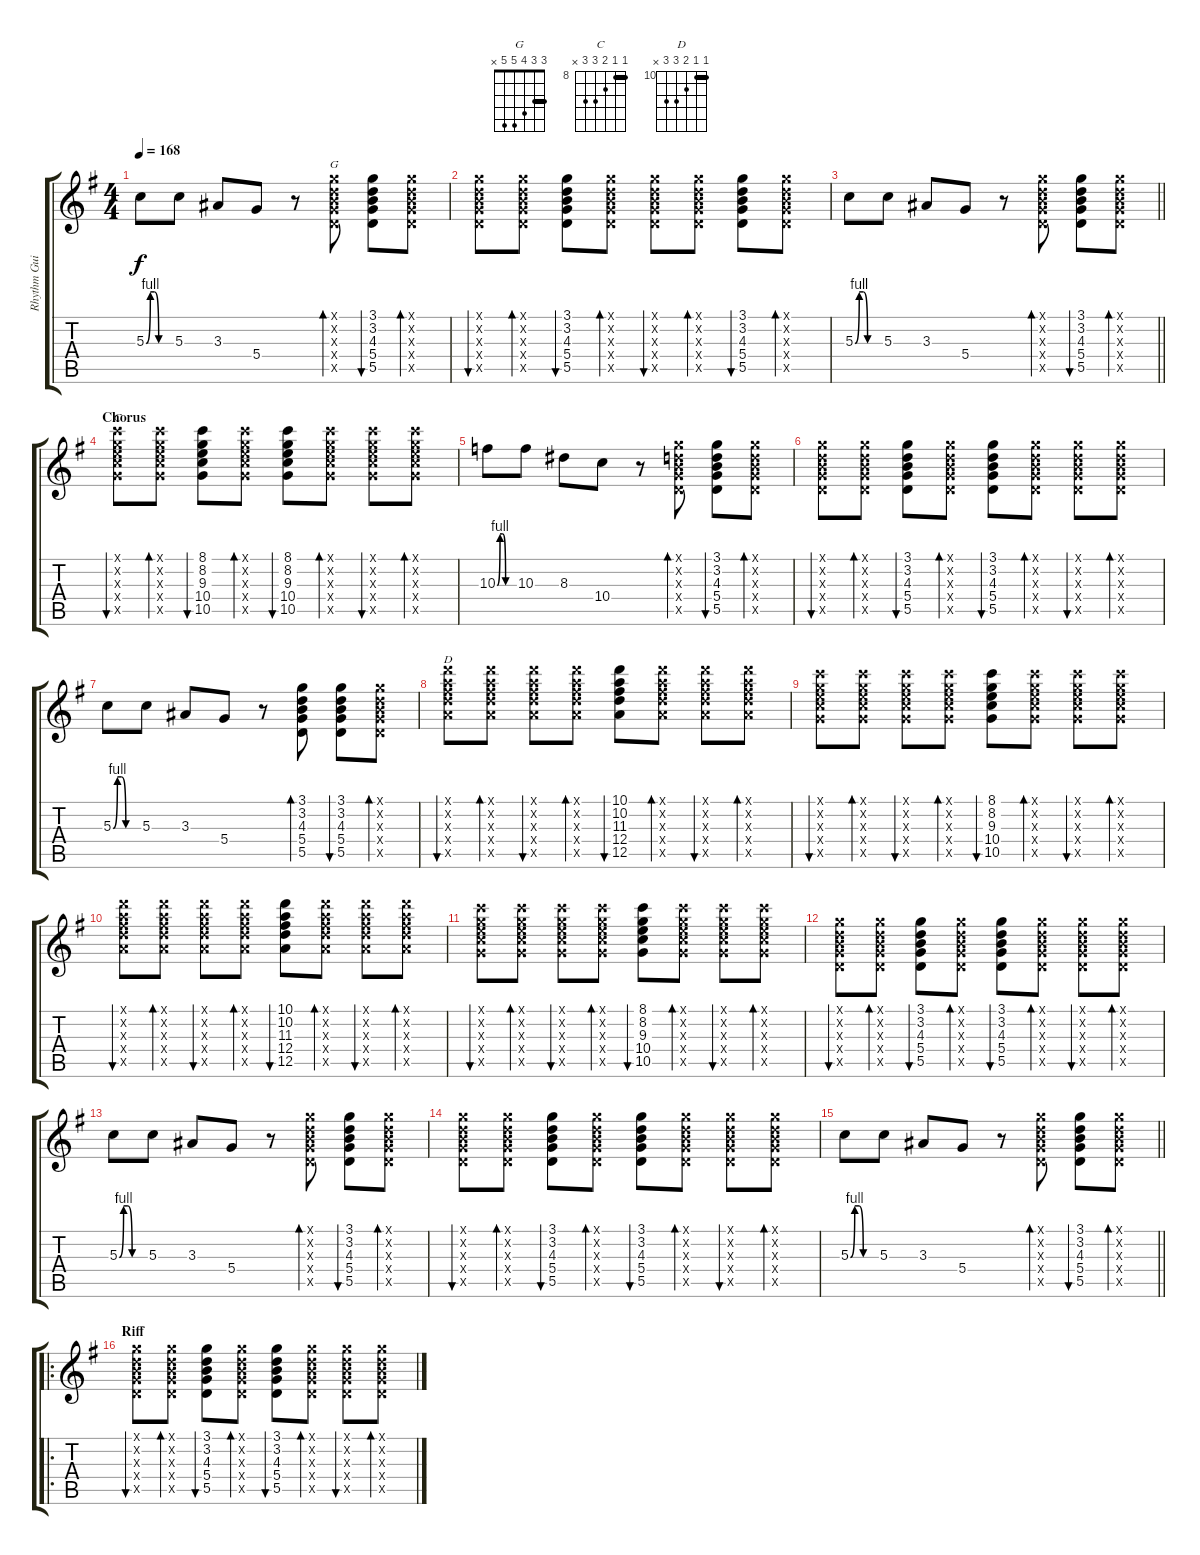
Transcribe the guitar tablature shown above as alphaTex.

\track ("Rhythm Guitar" "Rhythm Gui") {instrument distortionguitar}
\staff {score tabs}
\tuning (E4 B3 G3 D3 A2 E2) {hide}
\chord ("G" 3 3 4 5 5 x) {barre 3}
\chord ("C" 8 8 9 10 10 x) {firstfret 8 barre 8}
\chord ("D" 10 10 11 12 12 x) {firstfret 10 barre 10}
\ts (4 4)
\tempo 168
\clef g2
\ks g
5.3{be (custom 0 0 10 4 20 4 30 0 60 0)}.8{dy f} 5.3.8 3.3.8 5.4.8 r.8 (3.1{x} 3.2{x} 4.3{x} 5.4{x} 5.5{x}).8{bd 30 ch "G"} (3.1 3.2 4.3 5.4 5.5).8{bu 30} (3.1{x} 3.2{x} 4.3{x} 5.4{x} 5.5{x}).8{bd 30} |
(3.1{x} 3.2{x} 4.3{x} 5.4{x} 5.5{x}).8{bu 30} (3.1{x} 3.2{x} 4.3{x} 5.4{x} 5.5{x}).8{bd 30} (3.1 3.2 4.3 5.4 5.5).8{bu 30} (3.1{x} 3.2{x} 4.3{x} 5.4{x} 5.5{x}).8{bd 30} (3.1{x} 3.2{x} 4.3{x} 5.4{x} 5.5{x}).8{bu 30} (3.1{x} 3.2{x} 4.3{x} 5.4{x} 5.5{x}).8{bd 30} (3.1 3.2 4.3 5.4 5.5).8{bu 30} (3.1{x} 3.2{x} 4.3{x} 5.4{x} 5.5{x}).8{bd 30} |
\barLineRight lightlight
5.3{be (custom 0 0 10 4 20 4 30 0 60 0)}.8 5.3.8 3.3.8 5.4.8 r.8 (3.1{x} 3.2{x} 4.3{x} 5.4{x} 5.5{x}).8{bd 30} (3.1 3.2 4.3 5.4 5.5).8{bu 30} (3.1{x} 3.2{x} 4.3{x} 5.4{x} 5.5{x}).8{bd 30} |
\section ("" "Chorus")
(8.1{x} 8.2{x} 9.3{x} 10.4{x} 10.5{x}).8{bu 30 ch "C"} (8.1{x} 8.2{x} 9.3{x} 10.4{x} 10.5{x}).8{bd 30} (8.1 8.2 9.3 10.4 10.5).8{bu 30} (8.1{x} 8.2{x} 9.3{x} 10.4{x} 10.5{x}).8{bd 30} (8.1 8.2 9.3 10.4 10.5).8{bu 30} (8.1{x} 8.2{x} 9.3{x} 10.4{x} 10.5{x}).8{bd 30} (8.1{x} 8.2{x} 9.3{x} 10.4{x} 10.5{x}).8{bu 30} (8.1{x} 8.2{x} 9.3{x} 10.4{x} 10.5{x}).8{bd 30} |
10.3{be (custom 0 0 10 4 20 4 30 0 60 0)}.8 10.3.8 8.3.8 10.4.8 r.8 (3.1{x} 3.2{x} 4.3{x} 5.4{x} 5.5{x}).8{bd 30} (3.1 3.2 4.3 5.4 5.5).8{bu 30} (3.1{x} 3.2{x} 4.3{x} 5.4{x} 5.5{x}).8{bd 30} |
(3.1{x} 3.2{x} 4.3{x} 5.4{x} 5.5{x}).8{bu 30} (3.1{x} 3.2{x} 4.3{x} 5.4{x} 5.5{x}).8{bd 30} (3.1 3.2 4.3 5.4 5.5).8{bu 30} (3.1{x} 3.2{x} 4.3{x} 5.4{x} 5.5{x}).8{bd 30} (3.1 3.2 4.3 5.4 5.5).8{bu 30} (3.1{x} 3.2{x} 4.3{x} 5.4{x} 5.5{x}).8{bd 30} (3.1{x} 3.2{x} 4.3{x} 5.4{x} 5.5{x}).8{bu 30} (3.1{x} 3.2{x} 4.3{x} 5.4{x} 5.5{x}).8{bd 30} |
5.3{be (custom 0 0 10 4 20 4 30 0 60 0)}.8 5.3.8 3.3.8 5.4.8 r.8 (3.1 3.2 4.3 5.4 5.5).8{bd 30} (3.1 3.2 4.3 5.4 5.5).8{bu 30} (3.1{x} 3.2{x} 4.3{x} 5.4{x} 5.5{x}).8{bd 30} |
(10.1{x} 10.2{x} 11.3{x} 12.4{x} 12.5{x}).8{bu 30 ch "D"} (10.1{x} 10.2{x} 11.3{x} 12.4{x} 12.5{x}).8{bd 30} (10.1{x} 10.2{x} 11.3{x} 12.4{x} 12.5{x}).8{bu 30} (10.1{x} 10.2{x} 11.3{x} 12.4{x} 12.5{x}).8{bd 30} (10.1 10.2 11.3 12.4 12.5).8{bu 30} (10.1{x} 10.2{x} 11.3{x} 12.4{x} 12.5{x}).8{bd 30} (10.1{x} 10.2{x} 11.3{x} 12.4{x} 12.5{x}).8{bu 30} (10.1{x} 10.2{x} 11.3{x} 12.4{x} 12.5{x}).8{bd 30} |
(8.1{x} 8.2{x} 9.3{x} 10.4{x} 10.5{x}).8{bu 30} (8.1{x} 8.2{x} 9.3{x} 10.4{x} 10.5{x}).8{bd 30} (8.1{x} 8.2{x} 9.3{x} 10.4{x} 10.5{x}).8{bu 30} (8.1{x} 8.2{x} 9.3{x} 10.4{x} 10.5{x}).8{bd 30} (8.1 8.2 9.3 10.4 10.5).8{bu 30} (8.1{x} 8.2{x} 9.3{x} 10.4{x} 10.5{x}).8{bd 30} (8.1{x} 8.2{x} 9.3{x} 10.4{x} 10.5{x}).8{bu 30} (8.1{x} 8.2{x} 9.3{x} 10.4{x} 10.5{x}).8{bd 30} |
(10.1{x} 10.2{x} 11.3{x} 12.4{x} 12.5{x}).8{bu 30} (10.1{x} 10.2{x} 11.3{x} 12.4{x} 12.5{x}).8{bd 30} (10.1{x} 10.2{x} 11.3{x} 12.4{x} 12.5{x}).8{bu 30} (10.1{x} 10.2{x} 11.3{x} 12.4{x} 12.5{x}).8{bd 30} (10.1 10.2 11.3 12.4 12.5).8{bu 30} (10.1{x} 10.2{x} 11.3{x} 12.4{x} 12.5{x}).8{bd 30} (10.1{x} 10.2{x} 11.3{x} 12.4{x} 12.5{x}).8{bu 30} (10.1{x} 10.2{x} 11.3{x} 12.4{x} 12.5{x}).8{bd 30} |
(8.1{x} 8.2{x} 9.3{x} 10.4{x} 10.5{x}).8{bu 30} (8.1{x} 8.2{x} 9.3{x} 10.4{x} 10.5{x}).8{bd 30} (8.1{x} 8.2{x} 9.3{x} 10.4{x} 10.5{x}).8{bu 30} (8.1{x} 8.2{x} 9.3{x} 10.4{x} 10.5{x}).8{bd 30} (8.1 8.2 9.3 10.4 10.5).8{bu 30} (8.1{x} 8.2{x} 9.3{x} 10.4{x} 10.5{x}).8{bd 30} (8.1{x} 8.2{x} 9.3{x} 10.4{x} 10.5{x}).8{bu 30} (8.1{x} 8.2{x} 9.3{x} 10.4{x} 10.5{x}).8{bd 30} |
(3.1{x} 3.2{x} 4.3{x} 5.4{x} 5.5{x}).8{bu 30} (3.1{x} 3.2{x} 4.3{x} 5.4{x} 5.5{x}).8{bd 30} (3.1 3.2 4.3 5.4 5.5).8{bu 30} (3.1{x} 3.2{x} 4.3{x} 5.4{x} 5.5{x}).8{bd 30} (3.1 3.2 4.3 5.4 5.5).8{bu 30} (3.1{x} 3.2{x} 4.3{x} 5.4{x} 5.5{x}).8{bd 30} (3.1{x} 3.2{x} 4.3{x} 5.4{x} 5.5{x}).8{bu 30} (3.1{x} 3.2{x} 4.3{x} 5.4{x} 5.5{x}).8{bd 30} |
5.3{be (custom 0 0 10 4 20 4 30 0 60 0)}.8 5.3.8 3.3.8 5.4.8 r.8 (3.1{x} 3.2{x} 4.3{x} 5.4{x} 5.5{x}).8{bd 30} (3.1 3.2 4.3 5.4 5.5).8{bu 30} (3.1{x} 3.2{x} 4.3{x} 5.4{x} 5.5{x}).8{bd 30} |
(3.1{x} 3.2{x} 4.3{x} 5.4{x} 5.5{x}).8{bu 30} (3.1{x} 3.2{x} 4.3{x} 5.4{x} 5.5{x}).8{bd 30} (3.1 3.2 4.3 5.4 5.5).8{bu 30} (3.1{x} 3.2{x} 4.3{x} 5.4{x} 5.5{x}).8{bd 30} (3.1 3.2 4.3 5.4 5.5).8{bu 30} (3.1{x} 3.2{x} 4.3{x} 5.4{x} 5.5{x}).8{bd 30} (3.1{x} 3.2{x} 4.3{x} 5.4{x} 5.5{x}).8{bu 30} (3.1{x} 3.2{x} 4.3{x} 5.4{x} 5.5{x}).8{bd 30} |
\barLineRight lightlight
5.3{be (custom 0 0 10 4 20 4 30 0 60 0)}.8 5.3.8 3.3.8 5.4.8 r.8 (3.1{x} 3.2{x} 4.3{x} 5.4{x} 5.5{x}).8{bd 30} (3.1 3.2 4.3 5.4 5.5).8{bu 30} (3.1{x} 3.2{x} 4.3{x} 5.4{x} 5.5{x}).8{bd 30} |
\ro
\section ("" "Riff")
(3.1{x} 3.2{x} 4.3{x} 5.4{x} 5.5{x}).8{bu 30} (3.1{x} 3.2{x} 4.3{x} 5.4{x} 5.5{x}).8{bd 30} (3.1 3.2 4.3 5.4 5.5).8{bu 30} (3.1{x} 3.2{x} 4.3{x} 5.4{x} 5.5{x}).8{bd 30} (3.1 3.2 4.3 5.4 5.5).8{bu 30} (3.1{x} 3.2{x} 4.3{x} 5.4{x} 5.5{x}).8{bd 30} (3.1{x} 3.2{x} 4.3{x} 5.4{x} 5.5{x}).8{bu 30} (3.1{x} 3.2{x} 4.3{x} 5.4{x} 5.5{x}).8{bd 30}
